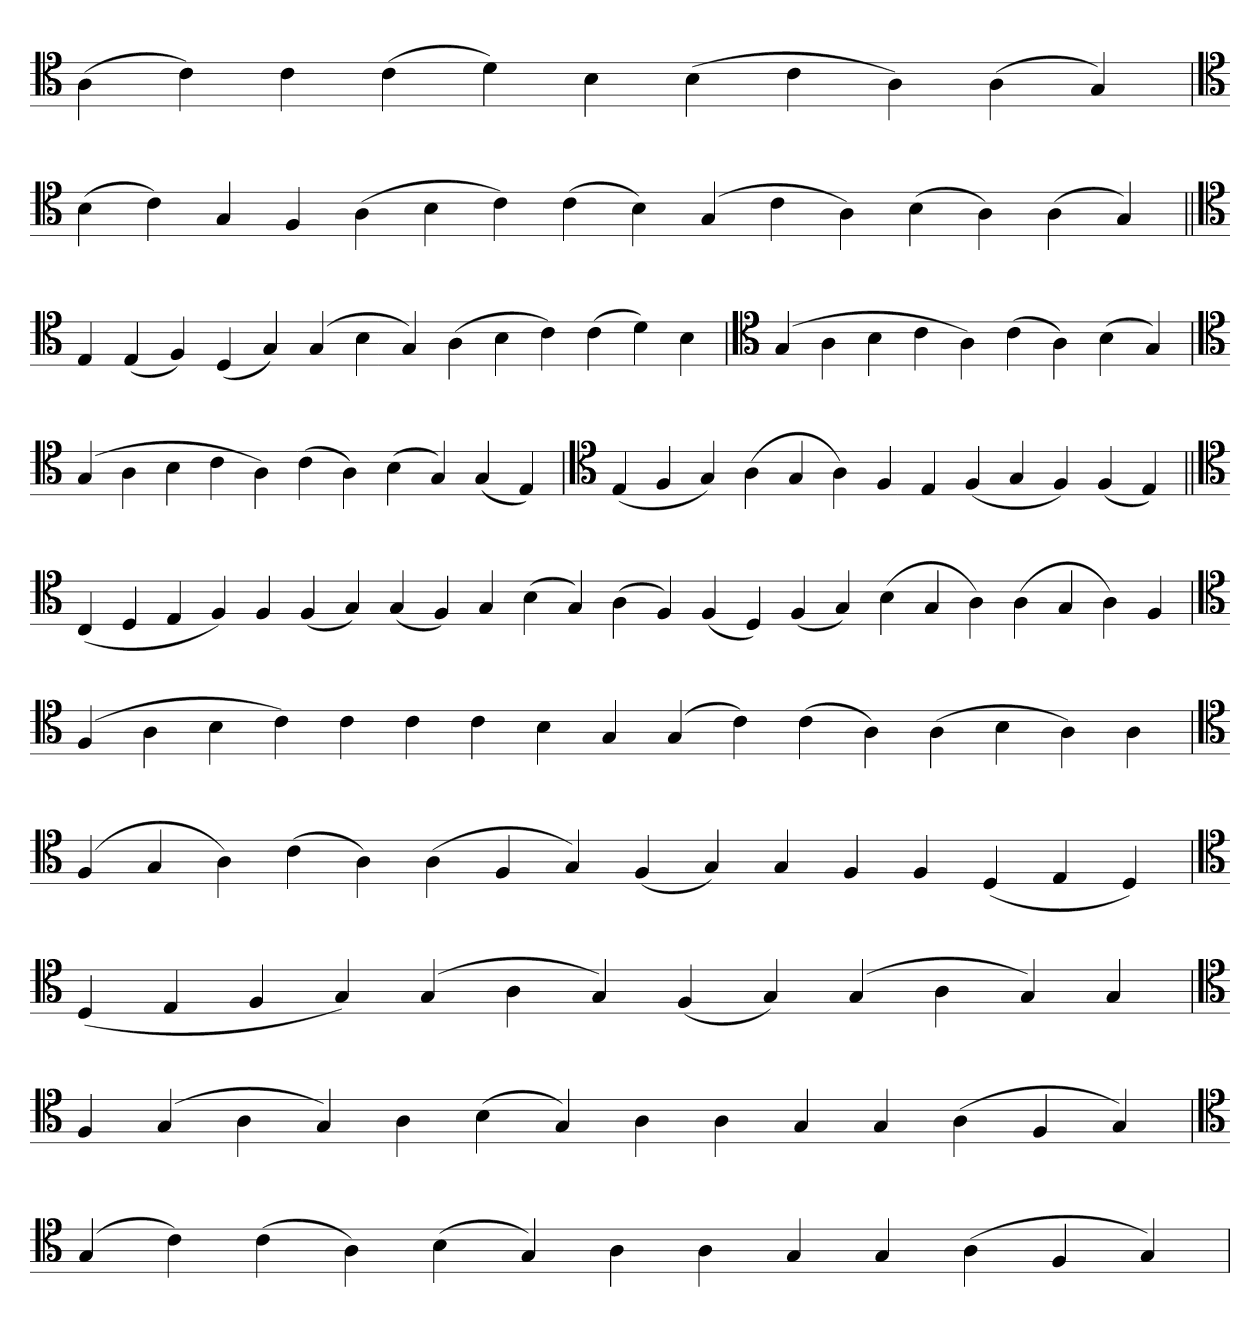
**kern
*part1
*staff1
*clefC4
=
(4A
4c)
4c
(4c
4d)
4B
(4B
4c
4A)
(4A
4G)
=`
*clefC4
(4B
4c)
4G
4F
(4A
4B
4c)
(4c
4B)
(4G
4c
4A)
(4B
4A)
(4A
4G)
=||
*clefC4
4E
(4E
4F)
(4D
4G)
(4G
4B
4G)
(4A
4B
4c)
(4c
4d)
4B
='
*clefC4
(4G
4A
4B
4c
4A)
(4c
4A)
(4B
4G)
=`
*clefC4
(4G
4A
4B
4c
4A)
(4c
4A)
(4B
4G)
(4G
4E)
=`
*clefC4
(4E
4F
4G)
(4A
4G
4A)
4F
4E
(4F
4G
4F)
(4F
4E)
=||
*clefC4
(4C
4D
4E
4F)
4F
(4F
4G)
(4G
4F)
4G
(4B
4G)
(4A
4F)
(4F
4D)
(4F
4G)
(4B
4G
4A)
(4A
4G
4A)
4F
='
*clefC4
(4F
4A
4B
4c)
4c
4c
4c
4B
4G
(4G
4c)
(4c
4A)
(4A
4B
4A)
4A
='
*clefC4
(4F
4G
4A)
(4c
4A)
(4A
4F
4G)
(4F
4G)
4G
4F
4F
(4D
4E
4D)
=
*clefC4
(4D
4E
4F
4G)
(4G
4A
4G)
(4F
4G)
(4G
4A
4G)
4G
='
*clefC4
4F
(4G
4A
4G)
4A
(4B
4G)
4A
4A
4G
4G
(4A
4F
4G)
=`
*clefC4
(4G
4c)
(4c
4A)
(4B
4G)
4A
4A
4G
4G
(4A
4F
4G)
=`
*-
